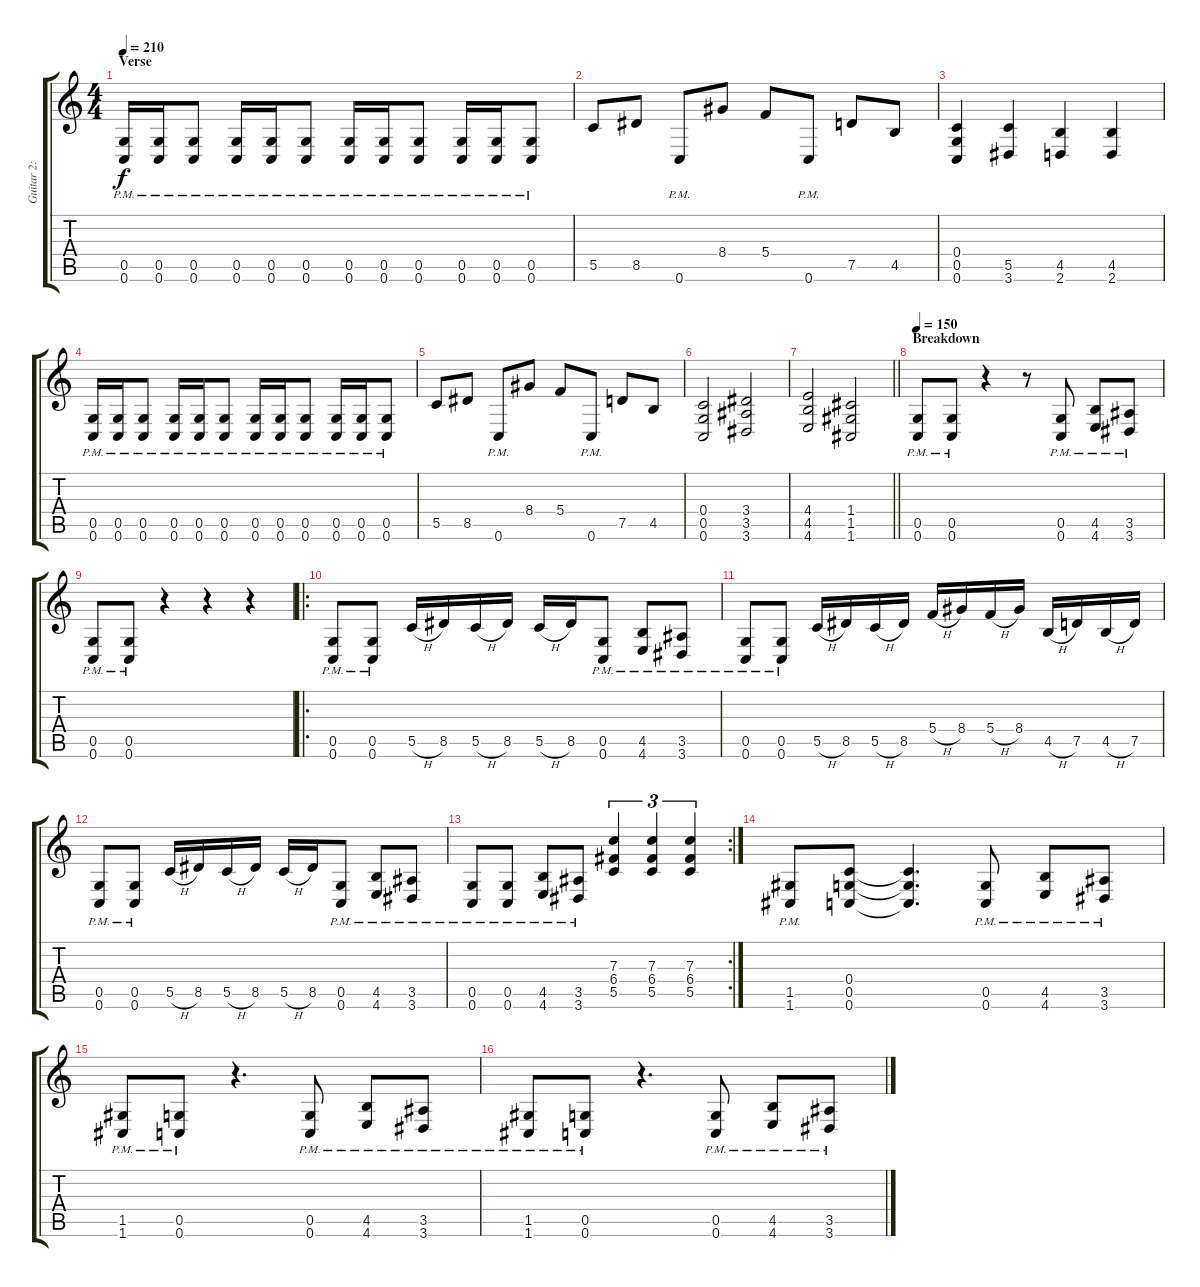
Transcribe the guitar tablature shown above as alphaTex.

\track ("Guitar 2: Johan" "Guitar 2: ") {instrument distortionguitar}
\staff {score tabs}
\tuning (D4 A3 F3 C3 G2 C2) {hide}
\ts (4 4)
\section ("" "Verse")
\tempo 210
\clef g2
\ks c
(0.5{pm} 0.6{pm}).16{dy f} (0.5{pm} 0.6{pm}).16 (0.5{pm} 0.6{pm}).8 (0.5{pm} 0.6{pm}).16 (0.5{pm} 0.6{pm}).16 (0.5{pm} 0.6{pm}).8 (0.5{pm} 0.6{pm}).16 (0.5{pm} 0.6{pm}).16 (0.5{pm} 0.6{pm}).8 (0.5{pm} 0.6{pm}).16 (0.5{pm} 0.6{pm}).16 (0.5{pm} 0.6{pm}).8 |
5.5.8 8.5.8 0.6{pm}.8 8.4.8 5.4.8 0.6{pm}.8 7.5.8 4.5.8 |
(0.4 0.5 0.6).4 (5.5 3.6).4 (4.5 2.6).4 (4.5 2.6).4 |
(0.5{pm} 0.6{pm}).16 (0.5{pm} 0.6{pm}).16 (0.5{pm} 0.6{pm}).8 (0.5{pm} 0.6{pm}).16 (0.5{pm} 0.6{pm}).16 (0.5{pm} 0.6{pm}).8 (0.5{pm} 0.6{pm}).16 (0.5{pm} 0.6{pm}).16 (0.5{pm} 0.6{pm}).8 (0.5{pm} 0.6{pm}).16 (0.5{pm} 0.6{pm}).16 (0.5{pm} 0.6{pm}).8 |
5.5.8 8.5.8 0.6{pm}.8 8.4.8 5.4.8 0.6{pm}.8 7.5.8 4.5.8 |
(0.4 0.5 0.6).2 (3.4 3.5 3.6).2 |
\barLineRight lightlight
(4.4 4.5 4.6).2 (1.4 1.5 1.6).2 |
\section ("" "Breakdown")
\tempo 150
(0.5{pm} 0.6).8 (0.5{pm} 0.6).8 r.4 r.8 (0.5{pm} 0.6).8 (4.5{pm} 4.6).8 (3.5{pm} 3.6).8 |
(0.5{pm} 0.6).8 (0.5{pm} 0.6).8 r.4 r.4 r.4 |
\ro
(0.5{pm} 0.6).8 (0.5{pm} 0.6).8 5.5{h}.16 8.5.16 5.5{h}.16 8.5.16 5.5{h}.16 8.5.16 (0.5{pm} 0.6).8 (4.5{pm} 4.6).8 (3.5{pm} 3.6).8 |
(0.5{pm} 0.6).8 (0.5{pm} 0.6).8 5.5{h}.16 8.5.16 5.5{h}.16 8.5.16 5.4{h}.16 8.4.16 5.4{h}.16 8.4.16 4.5{h}.16 7.5.16 4.5{h}.16 7.5.16 |
(0.5{pm} 0.6).8 (0.5{pm} 0.6).8 5.5{h}.16 8.5.16 5.5{h}.16 8.5.16 5.5{h}.16 8.5.16 (0.5{pm} 0.6).8 (4.5{pm} 4.6).8 (3.5{pm} 3.6).8 |
\rc 2
(0.5{pm} 0.6).8 (0.5{pm} 0.6).8 (4.5{pm} 4.6).8 (3.5{pm} 3.6).8 (7.3 6.4 5.5).4{tu (3 2)} (7.3 6.4 5.5).4{tu (3 2)} (7.3 6.4 5.5).4{tu (3 2)} |
(1.5{pm} 1.6).8 (0.4 0.5 0.6).8 (0.4{t} 0.5{t} 0.6{t}).4{d} (0.5{pm} 0.6).8 (4.5{pm} 4.6).8 (3.5{pm} 3.6).8 |
(1.5{pm} 1.6).8 (0.5{pm} 0.6).8 r.4{d} (0.5{pm} 0.6).8 (4.5{pm} 4.6).8 (3.5{pm} 3.6).8 |
(1.5{pm} 1.6).8 (0.5{pm} 0.6).8 r.4{d} (0.5{pm} 0.6).8 (4.5{pm} 4.6).8 (3.5{pm} 3.6).8
